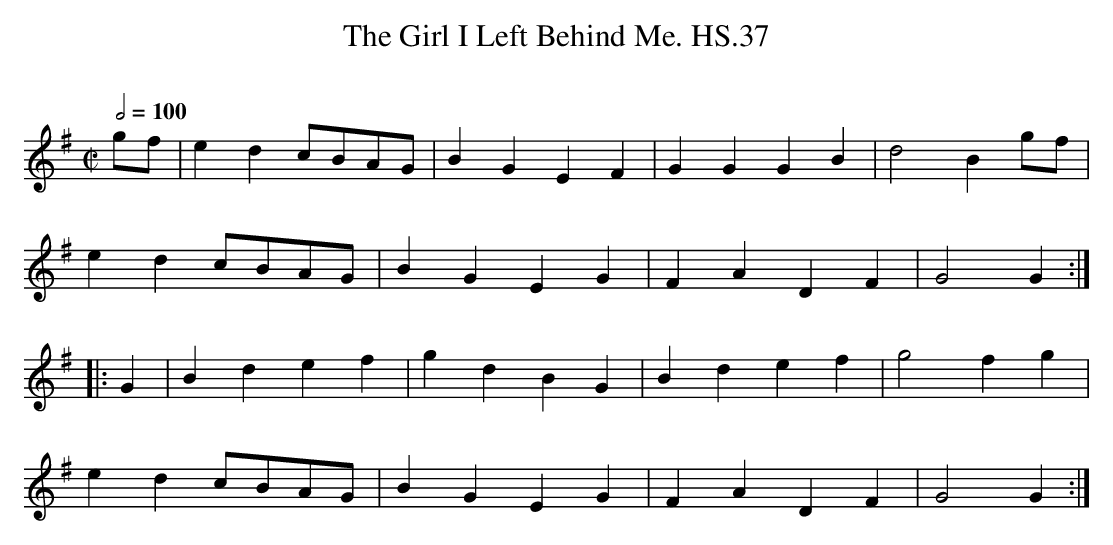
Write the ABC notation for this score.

X:1
T:Girl I Left Behind Me. HS.37, The
M:C|
L:1/8
Q:1/2=100
O:
K:G
gf|e2d2cBAG|B2G2E2F2|G2G2G2B2|d4B2gf|
e2d2cBAG|B2G2E2G2|F2A2D2F2|G4G2:|
|:G2|B2d2e2f2|g2d2B2G2|B2d2e2f2|g4f2g2|
e2d2cBAG|B2G2E2G2|F2A2D2F2|G4G2:|
